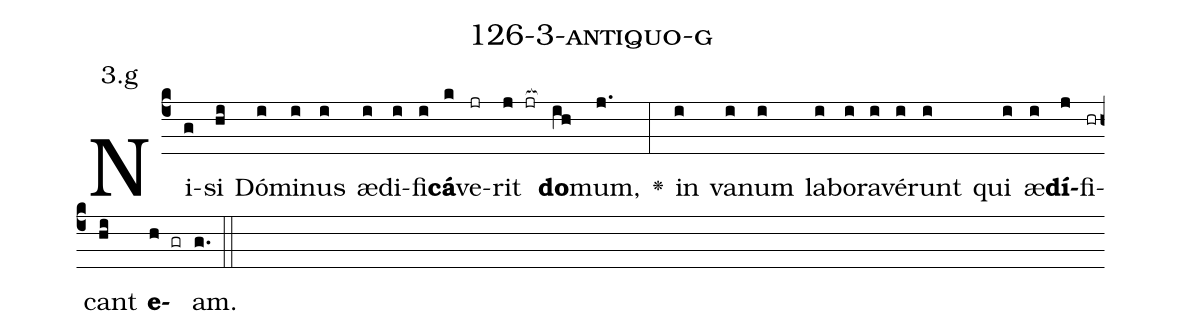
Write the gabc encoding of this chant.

name: 126-3-antiquo-g;
annotation: 3.g;
%%
(c4)Ni(g)si(hi) Dó(i)mi(i)nus(i) æ(i)di(i)fi(i)<b>cá</b>(k)ve(jr)rit(j jr[ocb:1{]) <b>do</b>(ih[ocb:0}])mum,(j.) <v>\greheightstar</v>(:) in(i) va(i)num(i) la(i)bo(i)ra(i)vé(i)runt(i) qui(i) æ(i)<b>dí</b>(j)fi(hr)cant(hi) <b>e</b>(h gr)am.(g.) (::)


%E(i) u(i) o(j) u(hi) a(h) e.(g.) (::)
